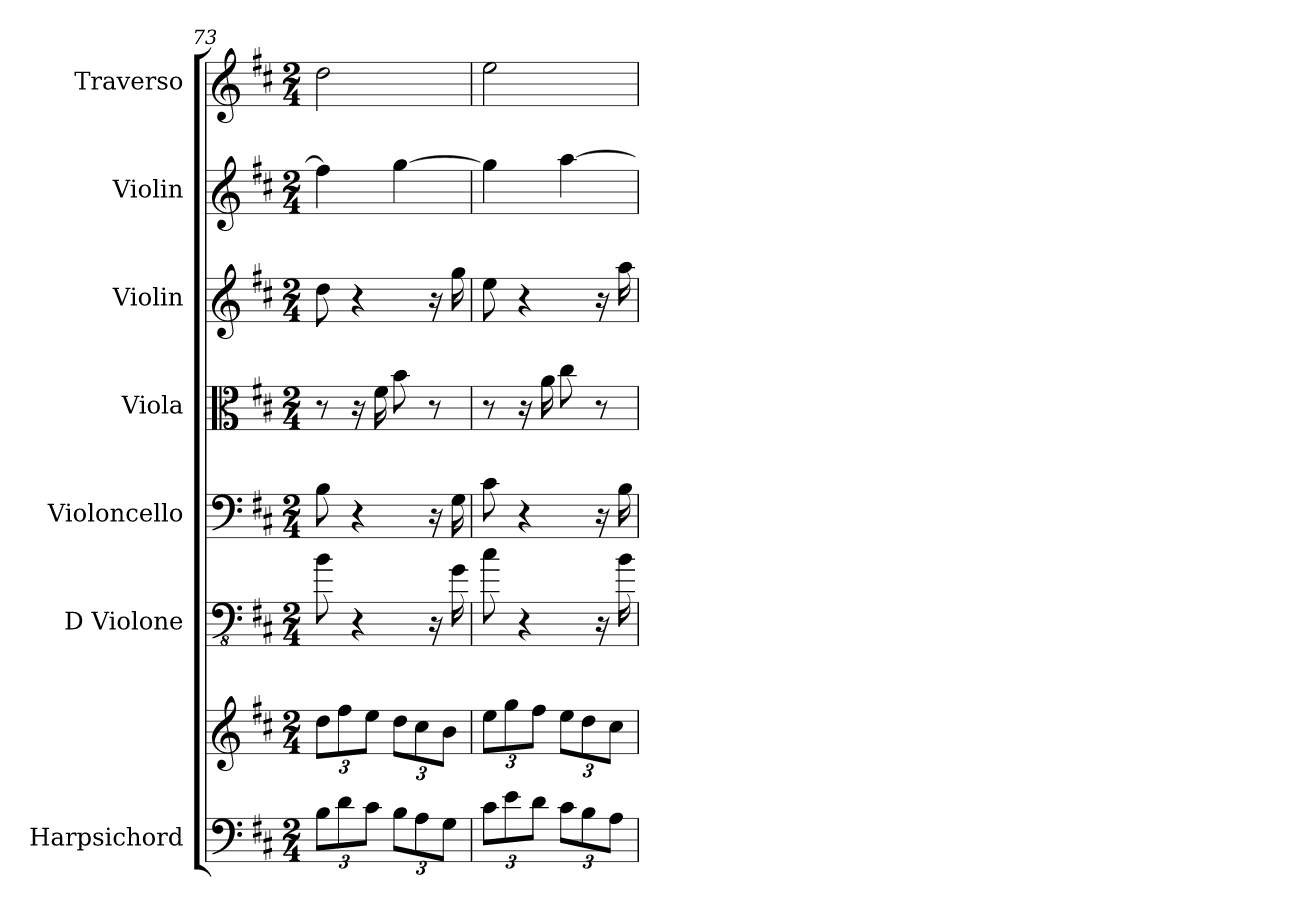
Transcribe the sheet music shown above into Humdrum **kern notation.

**kern	**kern	**kern	**kern	**kern	**kern	**kern	**kern
*part7	*part7	*part6	*part5	*part4	*part3	*part2	*part1
*staff8	*staff7	*staff6	*staff5	*staff4	*staff3	*staff2	*staff1
*I"Harpsichord	*	*I"D Violone	*I"Violoncello	*I"Viola	*I"Violin	*I"Violin	*I"Traverso
*I'Hch.	*	*I'D Vne.	*I'Vc.	*I'Vla.	*I'Vln.	*I'Vln.	*I'Trv.
!!LO:PB:g=z
*clefF4	*clefG2	*clefFv4	*clefF4	*clefC3	*clefG2	*clefG2	*clefG2
*	*	*ITrd7c12	*	*	*	*	*
*k[f#c#]	*k[f#c#]	*k[f#c#]	*k[f#c#]	*k[f#c#]	*k[f#c#]	*k[f#c#]	*k[f#c#]
*M2/4	*M2/4	*M2/4	*M2/4	*M2/4	*M2/4	*M2/4	*M2/4
*Xbrackettup	*Xbrackettup	*	*	*	*	*	*
=73	=73	=73	=73	=73	=73	=73	=73
12B\L	12dd\L	8BB\	8B\	8r	8dd\	4ff#\]	2dd\
12d\	12ff#\	.	.	.	.	.	.
.	.	4r	4r	16r	4r	.	.
12c#\J	12ee\J	.	.	.	.	.	.
.	.	.	.	16f#\	.	.	.
12B\L	12dd\L	.	.	8b\	.	[4gg\	.
12A\	12cc#\	.	.	.	.	.	.
.	.	16r	16r	8r	16r	.	.
12G\J	12b\J	.	.	.	.	.	.
.	.	16GG\	16G\	.	16gg\	.	.
=74	=74	=74	=74	=74	=74	=74	=74
12c#\L	12ee\L	8C#\	8c#\	8r	8ee\	4gg\]	2ee\
12e\	12gg\	.	.	.	.	.	.
.	.	4r	4r	16r	4r	.	.
12d\J	12ff#\J	.	.	.	.	.	.
.	.	.	.	16a\	.	.	.
12c#\L	12ee\L	.	.	8cc#\	.	[4aa\	.
12B\	12dd\	.	.	.	.	.	.
.	.	16r	16r	8r	16r	.	.
12A\J	12cc#\J	.	.	.	.	.	.
.	.	16BB\	16B\	.	16aa\	.	.
=	=	=	=	=	=	=	=
*-	*-	*-	*-	*-	*-	*-	*-
